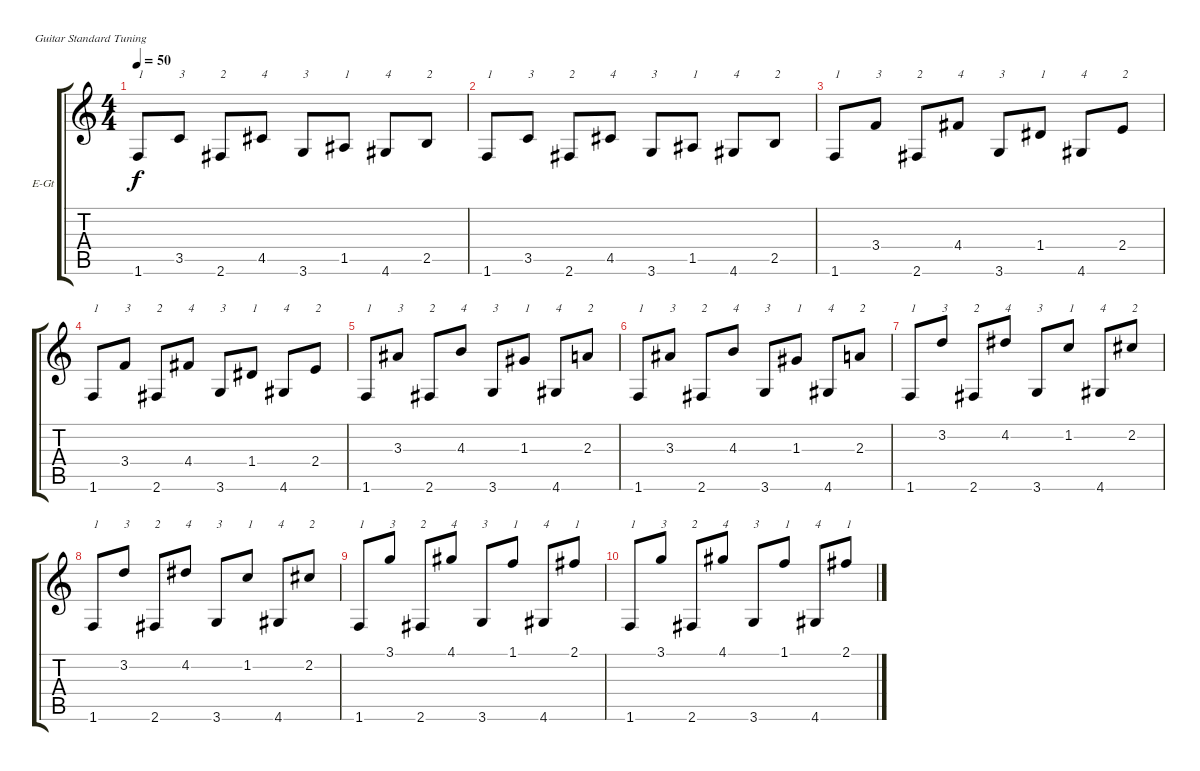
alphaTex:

\bracketExtendMode groupsimilarinstruments
\firstSystemTrackNameOrientation horizontal
\otherSystemsTrackNameOrientation horizontal
\track ("Guitar 1" "E-Gt") {instrument acousticgrandpiano}
\staff {score tabs}
\tuning (E4 B3 G3 D3 A2 E2)
\displaytranspose 12
\ts (4 4)
\tempo 50
\clef g2
\ks aminor
1.6.8{txt "1" dy f instrument acousticgrandpiano} 3.5.8{txt "3"} 2.6.8{txt "2"} 4.5.8{txt "4"} 3.6.8{txt "3"} 1.5.8{txt "1"} 4.6.8{txt "4"} 2.5.8{txt "2"} |
\ks c
1.6.8{txt "1"} 3.5.8{txt "3"} 2.6.8{txt "2"} 4.5.8{txt "4"} 3.6.8{txt "3"} 1.5.8{txt "1"} 4.6.8{txt "4"} 2.5.8{txt "2"} |
1.6.8{txt "1"} 3.4.8{txt "3"} 2.6.8{txt "2"} 4.4.8{txt "4"} 3.6.8{txt "3"} 1.4.8{txt "1"} 4.6.8{txt "4"} 2.4.8{txt "2"} |
1.6.8{txt "1"} 3.4.8{txt "3"} 2.6.8{txt "2"} 4.4.8{txt "4"} 3.6.8{txt "3"} 1.4.8{txt "1"} 4.6.8{txt "4"} 2.4.8{txt "2"} |
1.6.8{txt "1"} 3.3.8{txt "3"} 2.6.8{txt "2"} 4.3.8{txt "4"} 3.6.8{txt "3"} 1.3.8{txt "1"} 4.6.8{txt "4"} 2.3.8{txt "2"} |
1.6.8{txt "1"} 3.3.8{txt "3"} 2.6.8{txt "2"} 4.3.8{txt "4"} 3.6.8{txt "3"} 1.3.8{txt "1"} 4.6.8{txt "4"} 2.3.8{txt "2"} |
1.6.8{txt "1"} 3.2.8{txt "3"} 2.6.8{txt "2"} 4.2.8{txt "4"} 3.6.8{txt "3"} 1.2.8{txt "1"} 4.6.8{txt "4"} 2.2.8{txt "2"} |
1.6.8{txt "1"} 3.2.8{txt "3"} 2.6.8{txt "2"} 4.2.8{txt "4"} 3.6.8{txt "3"} 1.2.8{txt "1"} 4.6.8{txt "4"} 2.2.8{txt "2"} |
1.6.8{txt "1"} 3.1.8{txt "3"} 2.6.8{txt "2"} 4.1.8{txt "4"} 3.6.8{txt "3"} 1.1.8{txt "1"} 4.6.8{txt "4"} 2.1.8{txt "1"} |
1.6.8{txt "1"} 3.1.8{txt "3"} 2.6.8{txt "2"} 4.1.8{txt "4"} 3.6.8{txt "3"} 1.1.8{txt "1"} 4.6.8{txt "4"} 2.1.8{txt "1"}
